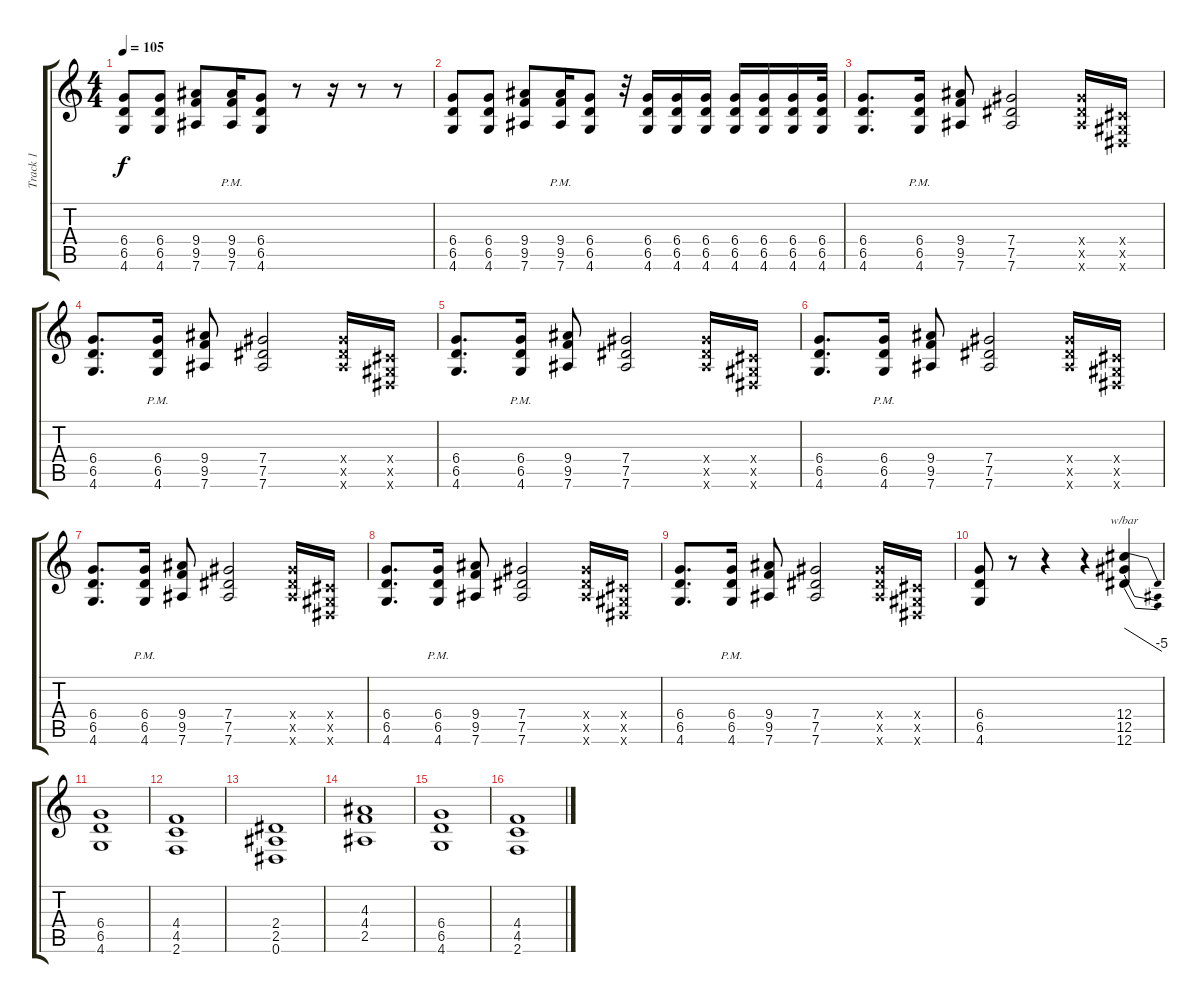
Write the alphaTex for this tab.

\track ("Track 1" "Track 1") {instrument distortionguitar}
\staff {score tabs}
\tuning (Eb4 Bb3 Gb3 Db3 Ab2 Eb2) {hide}
\ts (4 4)
\tempo 105
\clef g2
\ks c
(6.4 6.5 4.6).8{dy f} (6.4 6.5 4.6).8 (9.4 9.5 7.6).8 (9.4{pm} 9.5{pm} 7.6{pm}).16 (6.4 6.5 4.6).8 r.8 r.16 r.8 r.8 |
(6.4 6.5 4.6).8 (6.4 6.5 4.6).8 (9.4 9.5 7.6).8 (9.4{pm} 9.5{pm} 7.6{pm}).16 (6.4 6.5 4.6).8 r.32 (6.4 6.5 4.6).16 (6.4 6.5 4.6).16 (6.4 6.5 4.6).16 (6.4 6.5 4.6).16 (6.4 6.5 4.6).16 (6.4 6.5 4.6).16 (6.4 6.5 4.6).32 |
(6.4 6.5 4.6).8{d} (6.4{pm} 6.5{pm} 4.6{pm}).16 (9.4 9.5 7.6).8 (7.4 7.5 7.6).2 (7.4{x} 7.5{x} 7.6{x}).16 (0.4{x} 0.5{x} 0.6{x}).16 |
(6.4 6.5 4.6).8{d} (6.4{pm} 6.5{pm} 4.6{pm}).16 (9.4 9.5 7.6).8 (7.4 7.5 7.6).2 (7.4{x} 7.5{x} 7.6{x}).16 (0.4{x} 0.5{x} 0.6{x}).16 |
(6.4 6.5 4.6).8{d} (6.4{pm} 6.5{pm} 4.6{pm}).16 (9.4 9.5 7.6).8 (7.4 7.5 7.6).2 (7.4{x} 7.5{x} 7.6{x}).16 (0.4{x} 0.5{x} 0.6{x}).16 |
(6.4 6.5 4.6).8{d} (6.4{pm} 6.5{pm} 4.6{pm}).16 (9.4 9.5 7.6).8 (7.4 7.5 7.6).2 (7.4{x} 7.5{x} 7.6{x}).16 (0.4{x} 0.5{x} 0.6{x}).16 |
(6.4 6.5 4.6).8{d} (6.4{pm} 6.5{pm} 4.6{pm}).16 (9.4 9.5 7.6).8 (7.4 7.5 7.6).2 (7.4{x} 7.5{x} 7.6{x}).16 (0.4{x} 0.5{x} 0.6{x}).16 |
(6.4 6.5 4.6).8{d} (6.4{pm} 6.5{pm} 4.6{pm}).16 (9.4 9.5 7.6).8 (7.4 7.5 7.6).2 (7.4{x} 7.5{x} 7.6{x}).16 (0.4{x} 0.5{x} 0.6{x}).16 |
(6.4 6.5 4.6).8{d} (6.4{pm} 6.5{pm} 4.6{pm}).16 (9.4 9.5 7.6).8 (7.4 7.5 7.6).2 (7.4{x} 7.5{x} 7.6{x}).16 (0.4{x} 0.5{x} 0.6{x}).16 |
(6.4 6.5 4.6).8 r.8 r.4 r.4 (12.4 12.5 12.6).4{tbe (dive default 0 0 60 -20)} |
(6.4 6.5 4.6).1 |
(4.4 4.5 2.6).1 |
(2.4 2.5 0.6).1 |
(4.3 4.4 2.5).1 |
(6.4 6.5 4.6).1 |
(4.4 4.5 2.6).1
